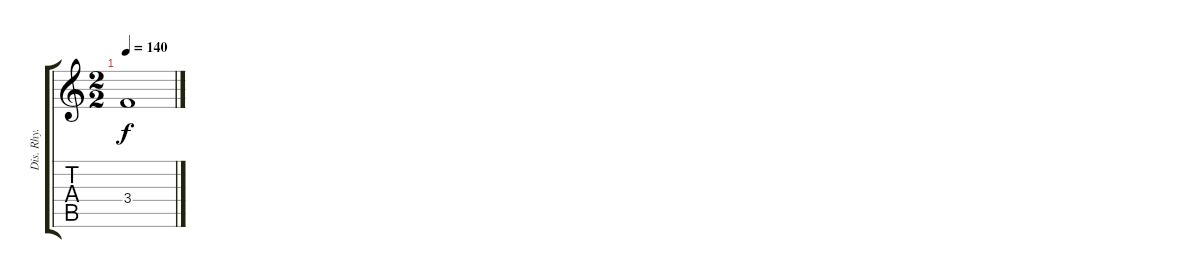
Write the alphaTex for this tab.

\track ("Dis. Rhy." "Dis. Rhy.") {instrument distortionguitar}
\staff {score tabs}
\tuning (E4 B3 G3 D3 A2 E2) {hide}
\ts (2 2)
\tempo 140
\clef g2
\ks c
3.4.1{dy f}
